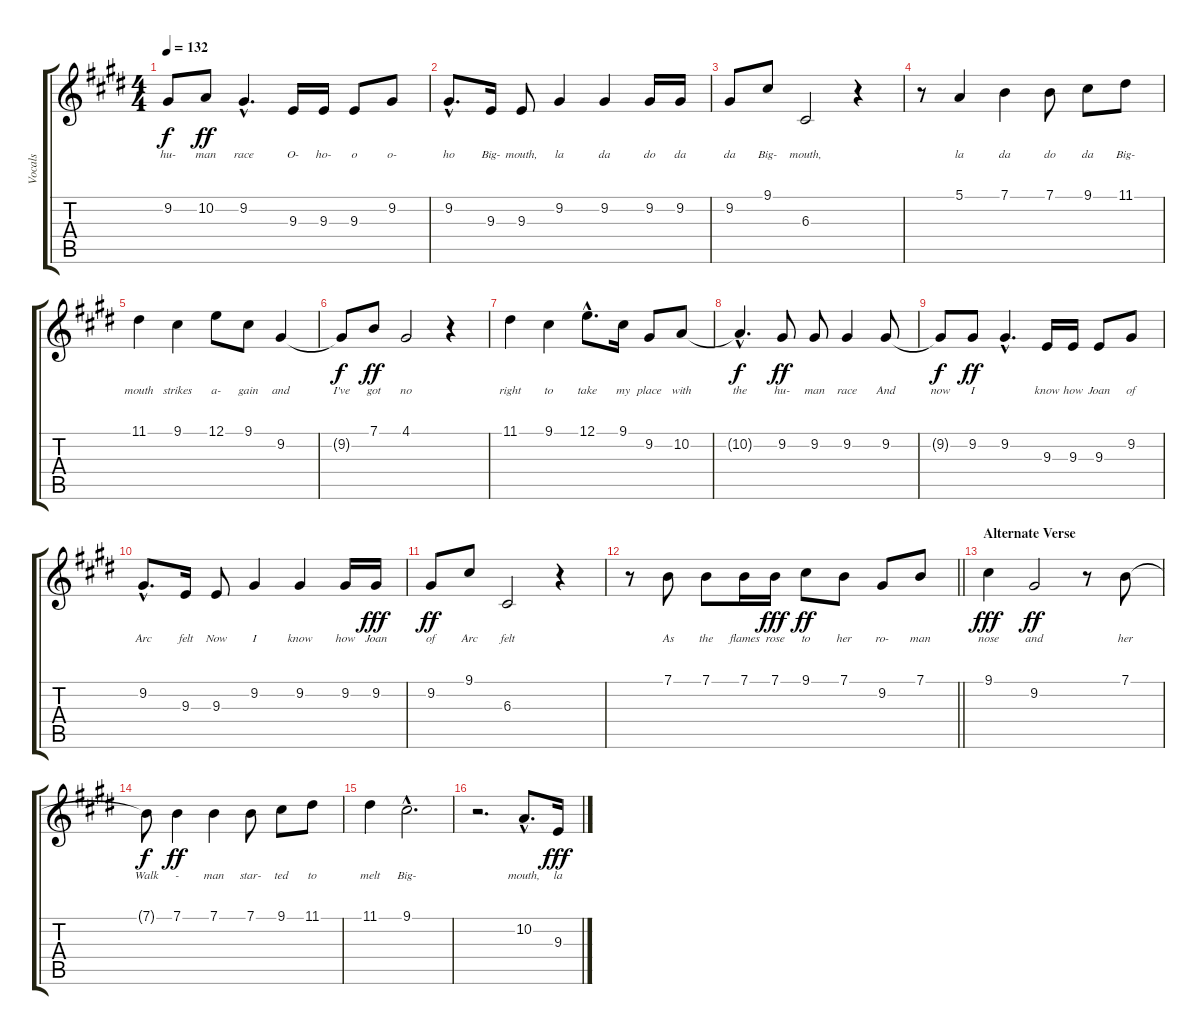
\track ("Vocals" "Vocals") {instrument vibraphone}
\staff {score tabs}
\tuning (E4 B3 G3 D3 A2 E2) {hide}
\ts (4 4)
\tempo 132
\clef g2
\ks e
9.2{t}.8{lyrics (0 "hu-") lyrics (1 "") lyrics (2 "") lyrics (3 "") lyrics (4 "") dy f} 10.2.8{lyrics (0 "man") lyrics (1 "") lyrics (2 "") lyrics (3 "") lyrics (4 "") dy ff} 9.2{hac}.4{d lyrics (0 "race") lyrics (1 "") lyrics (2 "") lyrics (3 "") lyrics (4 "")} 9.3.16{lyrics (0 "O-") lyrics (1 "") lyrics (2 "") lyrics (3 "") lyrics (4 "")} 9.3.16{lyrics (0 "ho-") lyrics (1 "") lyrics (2 "") lyrics (3 "") lyrics (4 "")} 9.3.8{lyrics (0 "o") lyrics (1 "") lyrics (2 "") lyrics (3 "") lyrics (4 "")} 9.2.8{lyrics (0 "o-") lyrics (1 "") lyrics (2 "") lyrics (3 "") lyrics (4 "")} |
9.2{hac}.8{d lyrics (0 "ho") lyrics (1 "") lyrics (2 "") lyrics (3 "") lyrics (4 "")} 9.3.16{lyrics (0 "Big-") lyrics (1 "") lyrics (2 "") lyrics (3 "") lyrics (4 "")} 9.3.8{lyrics (0 "mouth,") lyrics (1 "") lyrics (2 "") lyrics (3 "") lyrics (4 "")} 9.2.4{lyrics (0 "la") lyrics (1 "") lyrics (2 "") lyrics (3 "") lyrics (4 "")} 9.2.4{lyrics (0 "da") lyrics (1 "") lyrics (2 "") lyrics (3 "") lyrics (4 "")} 9.2.16{lyrics (0 "do") lyrics (1 "") lyrics (2 "") lyrics (3 "") lyrics (4 "")} 9.2.16{lyrics (0 "da") lyrics (1 "") lyrics (2 "") lyrics (3 "") lyrics (4 "")} |
9.2.8{lyrics (0 "da") lyrics (1 "") lyrics (2 "") lyrics (3 "") lyrics (4 "")} 9.1.8{lyrics (0 "Big-") lyrics (1 "") lyrics (2 "") lyrics (3 "") lyrics (4 "")} 6.3.2{lyrics (0 "mouth,") lyrics (1 "") lyrics (2 "") lyrics (3 "") lyrics (4 "")} r.4 |
r.8 5.1.4{lyrics (0 "la") lyrics (1 "") lyrics (2 "") lyrics (3 "") lyrics (4 "")} 7.1.4{lyrics (0 "da") lyrics (1 "") lyrics (2 "") lyrics (3 "") lyrics (4 "")} 7.1.8{lyrics (0 "do") lyrics (1 "") lyrics (2 "") lyrics (3 "") lyrics (4 "")} 9.1.8{lyrics (0 "da") lyrics (1 "") lyrics (2 "") lyrics (3 "") lyrics (4 "")} 11.1.8{lyrics (0 "Big-") lyrics (1 "") lyrics (2 "") lyrics (3 "") lyrics (4 "")} |
11.1.4{lyrics (0 "mouth") lyrics (1 "") lyrics (2 "") lyrics (3 "") lyrics (4 "")} 9.1.4{lyrics (0 "strikes") lyrics (1 "") lyrics (2 "") lyrics (3 "") lyrics (4 "")} 12.1.8{lyrics (0 "a-") lyrics (1 "") lyrics (2 "") lyrics (3 "") lyrics (4 "")} 9.1.8{lyrics (0 "gain") lyrics (1 "") lyrics (2 "") lyrics (3 "") lyrics (4 "")} 9.2.4{lyrics (0 "and") lyrics (1 "") lyrics (2 "") lyrics (3 "") lyrics (4 "")} |
9.2{t}.8{lyrics (0 "I've") lyrics (1 "") lyrics (2 "") lyrics (3 "") lyrics (4 "") dy f} 7.1.8{lyrics (0 "got") lyrics (1 "") lyrics (2 "") lyrics (3 "") lyrics (4 "") dy ff} 4.1.2{lyrics (0 "no") lyrics (1 "") lyrics (2 "") lyrics (3 "") lyrics (4 "")} r.4 |
11.1.4{lyrics (0 "right") lyrics (1 "") lyrics (2 "") lyrics (3 "") lyrics (4 "")} 9.1.4{lyrics (0 "to") lyrics (1 "") lyrics (2 "") lyrics (3 "") lyrics (4 "")} 12.1{hac}.8{d lyrics (0 "take") lyrics (1 "") lyrics (2 "") lyrics (3 "") lyrics (4 "")} 9.1.16{lyrics (0 "my") lyrics (1 "") lyrics (2 "") lyrics (3 "") lyrics (4 "")} 9.2.8{lyrics (0 "place") lyrics (1 "") lyrics (2 "") lyrics (3 "") lyrics (4 "")} 10.2.8{lyrics (0 "with") lyrics (1 "") lyrics (2 "") lyrics (3 "") lyrics (4 "")} |
10.2{hac t}.4{d lyrics (0 "the") lyrics (1 "") lyrics (2 "") lyrics (3 "") lyrics (4 "") dy f} 9.2.8{lyrics (0 "hu-") lyrics (1 "") lyrics (2 "") lyrics (3 "") lyrics (4 "") dy ff} 9.2.8{lyrics (0 "man") lyrics (1 "") lyrics (2 "") lyrics (3 "") lyrics (4 "")} 9.2.4{lyrics (0 "race") lyrics (1 "") lyrics (2 "") lyrics (3 "") lyrics (4 "")} 9.2.8{lyrics (0 "And") lyrics (1 "") lyrics (2 "") lyrics (3 "") lyrics (4 "")} |
9.2{t}.8{lyrics (0 "now") lyrics (1 "") lyrics (2 "") lyrics (3 "") lyrics (4 "") dy f} 9.2.8{lyrics (0 "I") lyrics (1 "") lyrics (2 "") lyrics (3 "") lyrics (4 "") dy ff} 9.2{hac}.4{d lyrics (0 "") lyrics (1 "") lyrics (2 "") lyrics (3 "") lyrics (4 "")} 9.3.16{lyrics (0 "know") lyrics (1 "") lyrics (2 "") lyrics (3 "") lyrics (4 "")} 9.3.16{lyrics (0 "how") lyrics (1 "") lyrics (2 "") lyrics (3 "") lyrics (4 "")} 9.3.8{lyrics (0 "Joan") lyrics (1 "") lyrics (2 "") lyrics (3 "") lyrics (4 "")} 9.2.8{lyrics (0 "of") lyrics (1 "") lyrics (2 "") lyrics (3 "") lyrics (4 "")} |
9.2{hac}.8{d lyrics (0 "Arc") lyrics (1 "") lyrics (2 "") lyrics (3 "") lyrics (4 "")} 9.3.16{lyrics (0 "felt") lyrics (1 "") lyrics (2 "") lyrics (3 "") lyrics (4 "")} 9.3.8{lyrics (0 "Now") lyrics (1 "") lyrics (2 "") lyrics (3 "") lyrics (4 "")} 9.2.4{lyrics (0 "I") lyrics (1 "") lyrics (2 "") lyrics (3 "") lyrics (4 "")} 9.2.4{lyrics (0 "know") lyrics (1 "") lyrics (2 "") lyrics (3 "") lyrics (4 "")} 9.2.16{lyrics (0 "how") lyrics (1 "") lyrics (2 "") lyrics (3 "") lyrics (4 "")} 9.2.16{lyrics (0 "Joan") lyrics (1 "") lyrics (2 "") lyrics (3 "") lyrics (4 "") dy fff} |
9.2.8{lyrics (0 "of") lyrics (1 "") lyrics (2 "") lyrics (3 "") lyrics (4 "") dy ff} 9.1.8{lyrics (0 "Arc") lyrics (1 "") lyrics (2 "") lyrics (3 "") lyrics (4 "")} 6.3.2{lyrics (0 "felt") lyrics (1 "") lyrics (2 "") lyrics (3 "") lyrics (4 "")} r.4 |
\barLineRight lightlight
r.8 7.1.8{lyrics (0 "As") lyrics (1 "") lyrics (2 "") lyrics (3 "") lyrics (4 "")} 7.1.8{lyrics (0 "the") lyrics (1 "") lyrics (2 "") lyrics (3 "") lyrics (4 "")} 7.1.16{lyrics (0 "flames") lyrics (1 "") lyrics (2 "") lyrics (3 "") lyrics (4 "")} 7.1.16{lyrics (0 "rose") lyrics (1 "") lyrics (2 "") lyrics (3 "") lyrics (4 "") dy fff} 9.1.8{lyrics (0 "to") lyrics (1 "") lyrics (2 "") lyrics (3 "") lyrics (4 "") dy ff} 7.1.8{lyrics (0 "her") lyrics (1 "") lyrics (2 "") lyrics (3 "") lyrics (4 "")} 9.2.8{lyrics (0 "ro-") lyrics (1 "") lyrics (2 "") lyrics (3 "") lyrics (4 "")} 7.1.8{lyrics (0 "man") lyrics (1 "") lyrics (2 "") lyrics (3 "") lyrics (4 "")} |
\section ("" "Alternate Verse")
9.1.4{lyrics (0 "nose") lyrics (1 "") lyrics (2 "") lyrics (3 "") lyrics (4 "") dy fff} 9.2.2{lyrics (0 "and") lyrics (1 "") lyrics (2 "") lyrics (3 "") lyrics (4 "") dy ff} r.8 7.1.8{lyrics (0 "her") lyrics (1 "") lyrics (2 "") lyrics (3 "") lyrics (4 "")} |
7.1{t}.8{lyrics (0 "Walk") lyrics (1 "") lyrics (2 "") lyrics (3 "") lyrics (4 "") dy f} 7.1.4{lyrics (0 "-") lyrics (1 "") lyrics (2 "") lyrics (3 "") lyrics (4 "") dy ff} 7.1.4{lyrics (0 "man") lyrics (1 "") lyrics (2 "") lyrics (3 "") lyrics (4 "")} 7.1.8{lyrics (0 "star-") lyrics (1 "") lyrics (2 "") lyrics (3 "") lyrics (4 "")} 9.1.8{lyrics (0 "ted") lyrics (1 "") lyrics (2 "") lyrics (3 "") lyrics (4 "")} 11.1.8{lyrics (0 "to") lyrics (1 "") lyrics (2 "") lyrics (3 "") lyrics (4 "")} |
11.1.4{lyrics (0 "melt") lyrics (1 "") lyrics (2 "") lyrics (3 "") lyrics (4 "")} 9.1{hac}.2{d lyrics (0 "Big-") lyrics (1 "") lyrics (2 "") lyrics (3 "") lyrics (4 "")} |
r.2{d} 10.2{hac}.8{d lyrics (0 "mouth,") lyrics (1 "") lyrics (2 "") lyrics (3 "") lyrics (4 "")} 9.3.16{lyrics (0 "la") lyrics (1 "") lyrics (2 "") lyrics (3 "") lyrics (4 "") dy fff}
